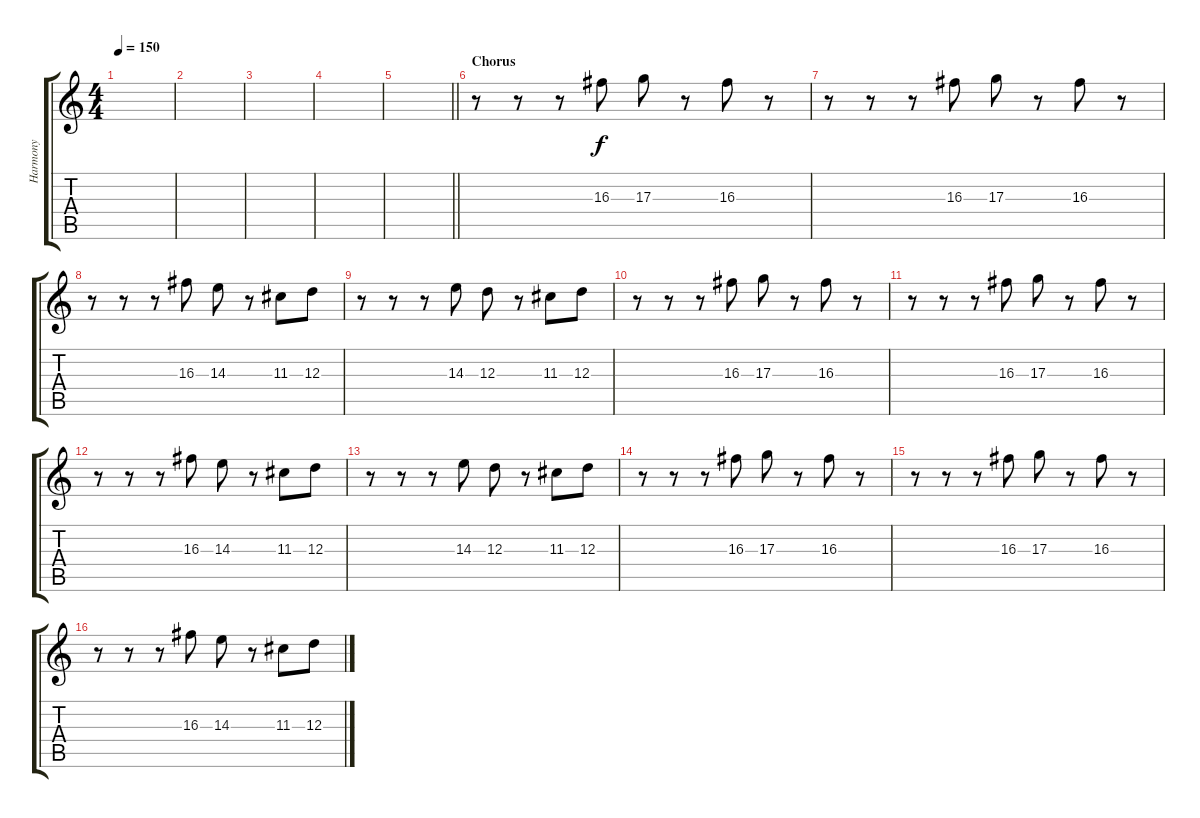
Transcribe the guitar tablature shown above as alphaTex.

\track ("Harmony" "Harmony") {instrument distortionguitar}
\staff {score tabs}
\tuning (B3 Gb3 D3 A2 E2 B1) {hide}
\ts (4 4)
\tempo 150
\clef g2
\ks c
|
|
|
|
\barLineRight lightlight
|
\section ("" "Chorus")
r.8 r.8 r.8 16.3.8 17.3.8 r.8 16.3.8 r.8 |
r.8 r.8 r.8 16.3.8 17.3.8 r.8 16.3.8 r.8 |
r.8 r.8 r.8 16.3.8 14.3.8 r.8 11.3.8 12.3.8 |
r.8 r.8 r.8 14.3.8 12.3.8 r.8 11.3.8 12.3.8 |
r.8 r.8 r.8 16.3.8 17.3.8 r.8 16.3.8 r.8 |
r.8 r.8 r.8 16.3.8 17.3.8 r.8 16.3.8 r.8 |
r.8 r.8 r.8 16.3.8 14.3.8 r.8 11.3.8 12.3.8 |
r.8 r.8 r.8 14.3.8 12.3.8 r.8 11.3.8 12.3.8 |
r.8 r.8 r.8 16.3.8 17.3.8 r.8 16.3.8 r.8 |
r.8 r.8 r.8 16.3.8 17.3.8 r.8 16.3.8 r.8 |
r.8 r.8 r.8 16.3.8 14.3.8 r.8 11.3.8 12.3.8
